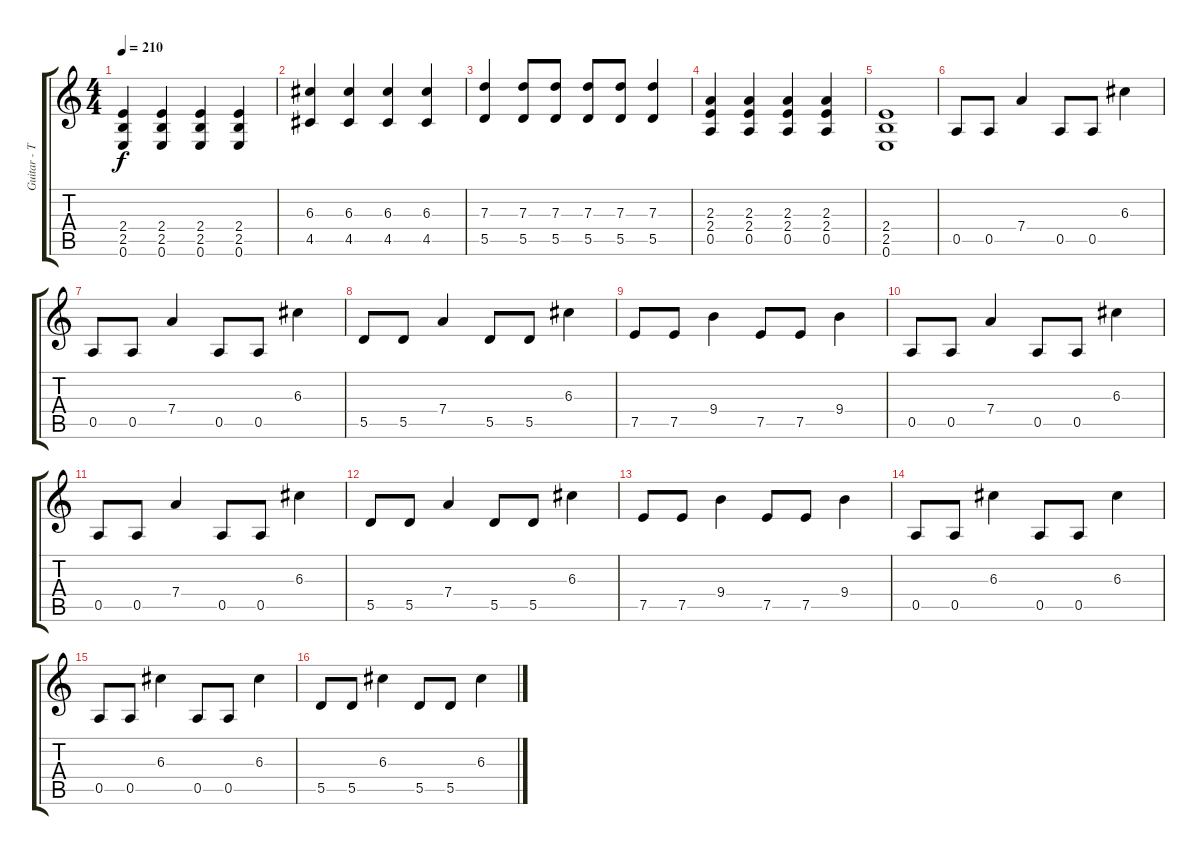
\track ("Guitar - Tom Mattew Delonge" "Guitar - T") {instrument distortionguitar}
\staff {score tabs}
\tuning (E4 B3 G3 D3 A2 E2) {hide}
\ts (4 4)
\tempo 210
\clef g2
\ks c
(2.4 2.5 0.6).4{dy f} (2.4 2.5 0.6).4 (2.4 2.5 0.6).4 (2.4 2.5 0.6).4 |
(6.3 4.5).4 (6.3 4.5).4 (6.3 4.5).4 (6.3 4.5).4 |
(7.3 5.5).4 (7.3 5.5).8 (7.3 5.5).8 (7.3 5.5).8 (7.3 5.5).8 (7.3 5.5).4 |
(2.3 2.4 0.5).4 (2.3 2.4 0.5).4 (2.3 2.4 0.5).4 (2.3 2.4 0.5).4 |
(2.4 2.5 0.6).1 |
0.5.8 0.5.8 7.4.4 0.5.8 0.5.8 6.3.4 |
0.5.8 0.5.8 7.4.4 0.5.8 0.5.8 6.3.4 |
5.5.8 5.5.8 7.4.4 5.5.8 5.5.8 6.3.4 |
7.5.8 7.5.8 9.4.4 7.5.8 7.5.8 9.4.4 |
0.5.8 0.5.8 7.4.4 0.5.8 0.5.8 6.3.4 |
0.5.8 0.5.8 7.4.4 0.5.8 0.5.8 6.3.4 |
5.5.8 5.5.8 7.4.4 5.5.8 5.5.8 6.3.4 |
7.5.8 7.5.8 9.4.4 7.5.8 7.5.8 9.4.4 |
0.5.8 0.5.8 6.3.4 0.5.8 0.5.8 6.3.4 |
0.5.8 0.5.8 6.3.4 0.5.8 0.5.8 6.3.4 |
5.5.8 5.5.8 6.3.4 5.5.8 5.5.8 6.3.4
